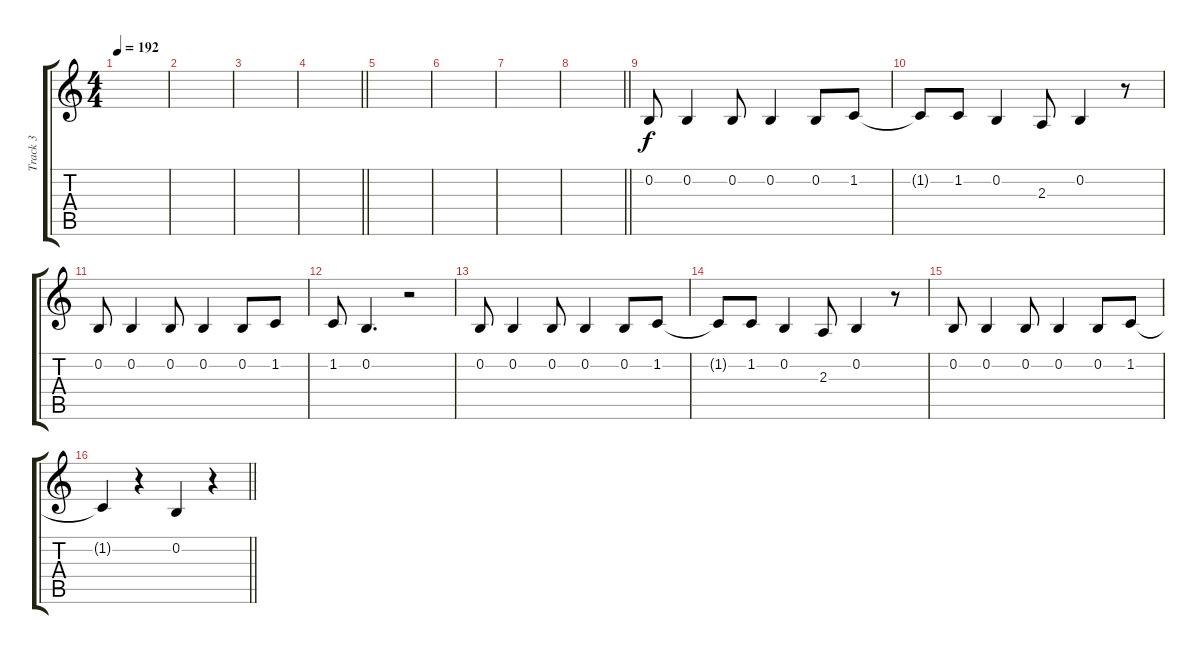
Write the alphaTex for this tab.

\track ("Track 3" "Track 3") {instrument lead6voice}
\staff {score tabs}
\tuning (E4 B3 G3 D3 A2 E2) {hide}
\ts (4 4)
\tempo 192
\clef g2
\ks c
|
|
|
\barLineRight lightlight
|
|
|
|
\barLineRight lightlight
|
0.2.8 0.2.4 0.2.8 0.2.4 0.2.8 1.2.8 |
1.2{t}.8 1.2.8 0.2.4 2.3.8 0.2.4 r.8 |
0.2.8 0.2.4 0.2.8 0.2.4 0.2.8 1.2.8 |
1.2.8 0.2.4{d} r.2 |
0.2.8 0.2.4 0.2.8 0.2.4 0.2.8 1.2.8 |
1.2{t}.8 1.2.8 0.2.4 2.3.8 0.2.4 r.8 |
0.2.8 0.2.4 0.2.8 0.2.4 0.2.8 1.2.8 |
\barLineRight lightlight
1.2{t}.4 r.4 0.2.4 r.4
